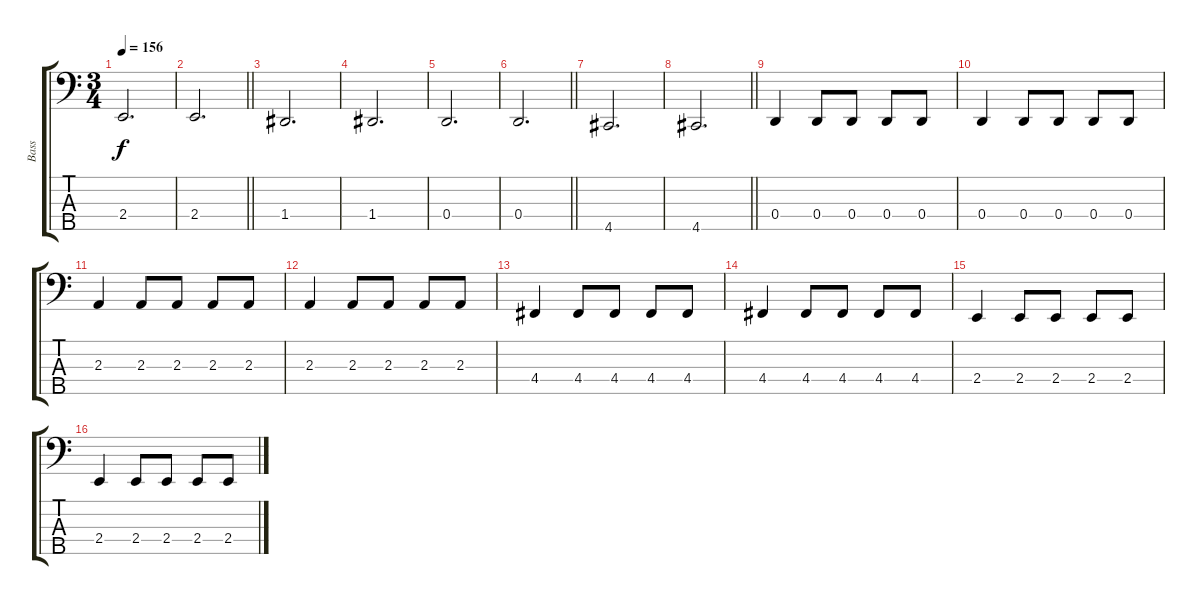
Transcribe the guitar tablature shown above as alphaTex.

\track ("Bass" "Bass") {instrument acousticbass bank 1}
\staff {score tabs}
\tuning (F2 C2 G1 D1 A0) {hide}
\ts (3 4)
\tempo 156
\clef f4
\ks c
2.4.2{d dy f} |
\barLineRight lightlight
2.4.2{d} |
1.4.2{d} |
1.4.2{d} |
0.4.2{d} |
\barLineRight lightlight
0.4.2{d} |
4.5.2{d} |
\barLineRight lightlight
4.5.2{d} |
\section ("" "")
0.4.4 0.4.8 0.4.8 0.4.8 0.4.8 |
0.4.4 0.4.8 0.4.8 0.4.8 0.4.8 |
2.3.4 2.3.8 2.3.8 2.3.8 2.3.8 |
2.3.4 2.3.8 2.3.8 2.3.8 2.3.8 |
4.4.4 4.4.8 4.4.8 4.4.8 4.4.8 |
4.4.4 4.4.8 4.4.8 4.4.8 4.4.8 |
2.4.4 2.4.8 2.4.8 2.4.8 2.4.8 |
2.4.4 2.4.8 2.4.8 2.4.8 2.4.8
